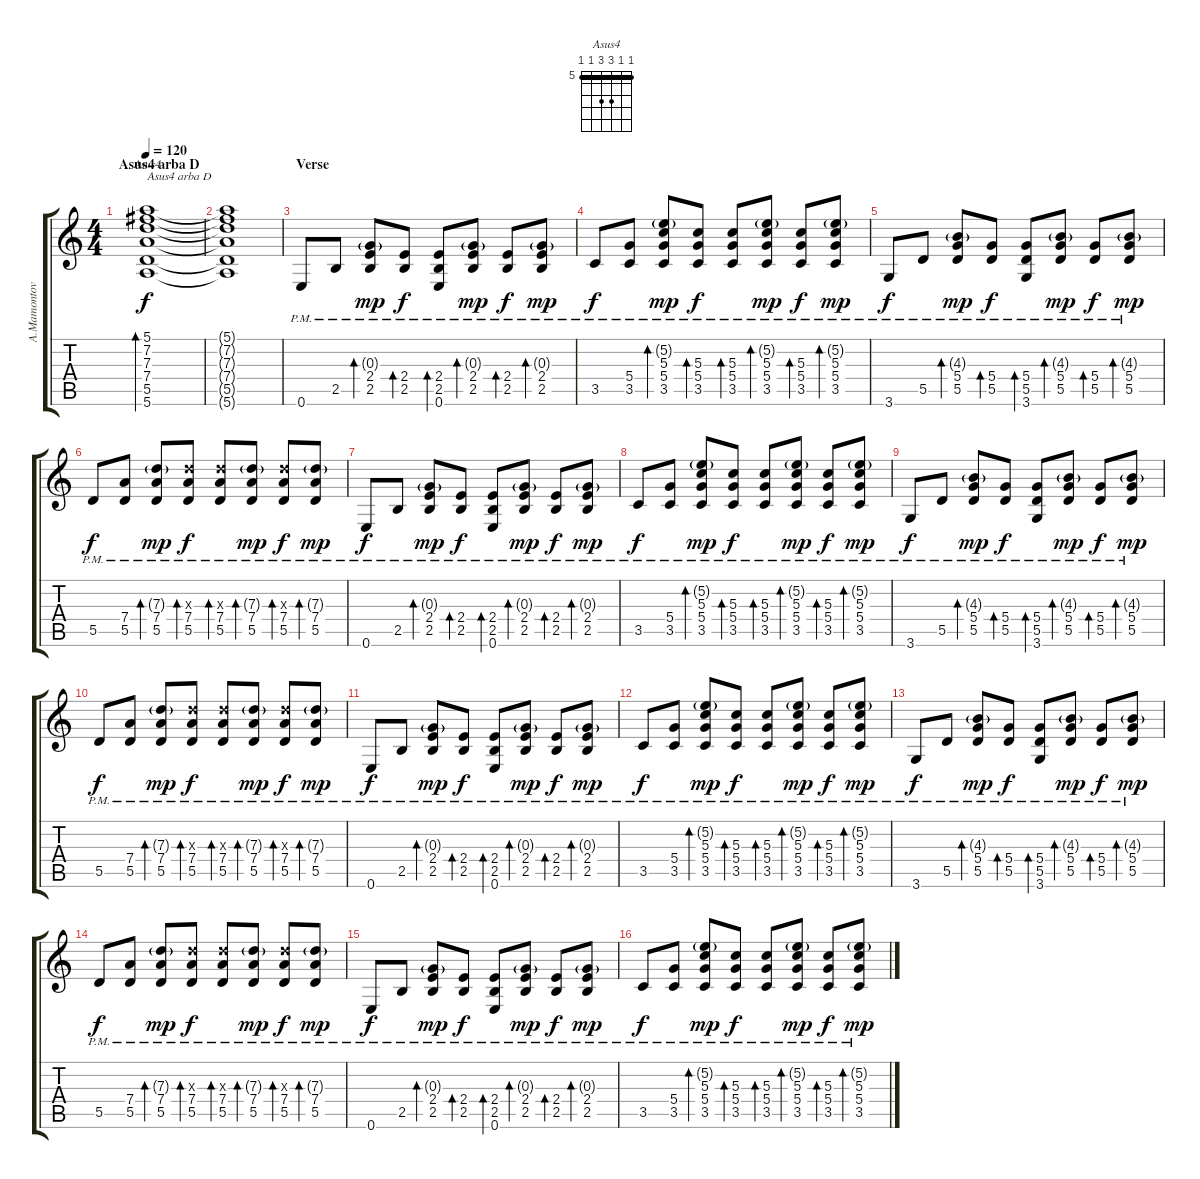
\track ("A.Mamontovas" "A.Mamontov") {instrument electricguitarmuted}
\staff {score tabs}
\tuning (E4 B3 G3 D3 A2 E2) {hide}
\chord ("Asus4" 5 5 7 7 5 5) {firstfret 5 barre 5}
\ts (4 4)
\section ("" "Asus4 arba D")
\tempo 120
\clef g2
\ks c
(5.1 7.2 7.3 7.4 5.5 5.6).1{bd 240 ch "Asus4" txt "Asus4 arba D" dy f} |
(5.1{t} 7.2{t} 7.3{t} 7.4{t} 5.5{t} 5.6{t}).1 |
\section ("" "Verse")
0.6{pm}.8 2.5{pm}.8 (0.3{g} 2.4{pm} 2.5{pm}).8{bd 60 dy mp} (2.4{pm} 2.5{pm}).8{bd 60 dy f} (2.4{pm} 2.5{pm} 0.6{pm}).8{bd 60} (0.3{g} 2.4{pm} 2.5{pm}).8{bd 60 dy mp} (2.4{pm} 2.5{pm}).8{bd 60 dy f} (0.3{g} 2.4{pm} 2.5{pm}).8{bd 60 dy mp} |
3.5{pm}.8{dy f} (5.4{pm} 3.5{pm}).8 (5.2{g} 5.3{pm} 5.4{pm} 3.5{pm}).8{bd 60 dy mp} (5.3{pm} 5.4{pm} 3.5{pm}).8{bd 60 dy f} (5.3{pm} 5.4{pm} 3.5{pm}).8{bd 60} (5.2{g} 5.3{pm} 5.4{pm} 3.5{pm}).8{bd 60 dy mp} (5.3{pm} 5.4{pm} 3.5{pm}).8{bd 60 dy f} (5.2{g} 5.3{pm} 5.4{pm} 3.5{pm}).8{bd 60 dy mp} |
3.6{pm}.8{dy f} 5.5{pm}.8 (4.3{g} 5.4{pm} 5.5{pm}).8{bd 60 dy mp} (5.4{pm} 5.5{pm}).8{bd 60 dy f} (5.4{pm} 5.5{pm} 3.6{pm}).8{bd 60} (4.3{g} 5.4{pm} 5.5{pm}).8{bd 60 dy mp} (5.4{pm} 5.5{pm}).8{bd 60 dy f} (4.3{g} 5.4{pm} 5.5{pm}).8{bd 60 dy mp} |
5.5{pm}.8{dy f} (7.4{pm} 5.5{pm}).8 (7.3{g} 7.4{pm} 5.5{pm}).8{bd 60 dy mp} (7.3{x} 7.4{pm} 5.5{pm}).8{bd 60 dy f} (7.3{x} 7.4{pm} 5.5{pm}).8{bd 60} (7.3{g} 7.4{pm} 5.5{pm}).8{bd 60 dy mp} (7.3{x} 7.4{pm} 5.5{pm}).8{bd 60 dy f} (7.3{g} 7.4{pm} 5.5{pm}).8{bd 60 dy mp} |
0.6{pm}.8{dy f} 2.5{pm}.8 (0.3{g} 2.4{pm} 2.5{pm}).8{bd 60 dy mp} (2.4{pm} 2.5{pm}).8{bd 60 dy f} (2.4{pm} 2.5{pm} 0.6{pm}).8{bd 60} (0.3{g} 2.4{pm} 2.5{pm}).8{bd 60 dy mp} (2.4{pm} 2.5{pm}).8{bd 60 dy f} (0.3{g} 2.4{pm} 2.5{pm}).8{bd 60 dy mp} |
3.5{pm}.8{dy f} (5.4{pm} 3.5{pm}).8 (5.2{g} 5.3{pm} 5.4{pm} 3.5{pm}).8{bd 60 dy mp} (5.3{pm} 5.4{pm} 3.5{pm}).8{bd 60 dy f} (5.3{pm} 5.4{pm} 3.5{pm}).8{bd 60} (5.2{g} 5.3{pm} 5.4{pm} 3.5{pm}).8{bd 60 dy mp} (5.3{pm} 5.4{pm} 3.5{pm}).8{bd 60 dy f} (5.2{g} 5.3{pm} 5.4{pm} 3.5{pm}).8{bd 60 dy mp} |
3.6{pm}.8{dy f} 5.5{pm}.8 (4.3{g} 5.4{pm} 5.5{pm}).8{bd 60 dy mp} (5.4{pm} 5.5{pm}).8{bd 60 dy f} (5.4{pm} 5.5{pm} 3.6{pm}).8{bd 60} (4.3{g} 5.4{pm} 5.5{pm}).8{bd 60 dy mp} (5.4{pm} 5.5{pm}).8{bd 60 dy f} (4.3{g} 5.4{pm} 5.5{pm}).8{bd 60 dy mp} |
5.5{pm}.8{dy f} (7.4{pm} 5.5{pm}).8 (7.3{g} 7.4{pm} 5.5{pm}).8{bd 60 dy mp} (7.3{x} 7.4{pm} 5.5{pm}).8{bd 60 dy f} (7.3{x} 7.4{pm} 5.5{pm}).8{bd 60} (7.3{g} 7.4{pm} 5.5{pm}).8{bd 60 dy mp} (7.3{x} 7.4{pm} 5.5{pm}).8{bd 60 dy f} (7.3{g} 7.4{pm} 5.5{pm}).8{bd 60 dy mp} |
0.6{pm}.8{dy f} 2.5{pm}.8 (0.3{g} 2.4{pm} 2.5{pm}).8{bd 60 dy mp} (2.4{pm} 2.5{pm}).8{bd 60 dy f} (2.4{pm} 2.5{pm} 0.6{pm}).8{bd 60} (0.3{g} 2.4{pm} 2.5{pm}).8{bd 60 dy mp} (2.4{pm} 2.5{pm}).8{bd 60 dy f} (0.3{g} 2.4{pm} 2.5{pm}).8{bd 60 dy mp} |
3.5{pm}.8{dy f} (5.4{pm} 3.5{pm}).8 (5.2{g} 5.3{pm} 5.4{pm} 3.5{pm}).8{bd 60 dy mp} (5.3{pm} 5.4{pm} 3.5{pm}).8{bd 60 dy f} (5.3{pm} 5.4{pm} 3.5{pm}).8{bd 60} (5.2{g} 5.3{pm} 5.4{pm} 3.5{pm}).8{bd 60 dy mp} (5.3{pm} 5.4{pm} 3.5{pm}).8{bd 60 dy f} (5.2{g} 5.3{pm} 5.4{pm} 3.5{pm}).8{bd 60 dy mp} |
3.6{pm}.8{dy f} 5.5{pm}.8 (4.3{g} 5.4{pm} 5.5{pm}).8{bd 60 dy mp} (5.4{pm} 5.5{pm}).8{bd 60 dy f} (5.4{pm} 5.5{pm} 3.6{pm}).8{bd 60} (4.3{g} 5.4{pm} 5.5{pm}).8{bd 60 dy mp} (5.4{pm} 5.5{pm}).8{bd 60 dy f} (4.3{g} 5.4{pm} 5.5{pm}).8{bd 60 dy mp} |
5.5{pm}.8{dy f} (7.4{pm} 5.5{pm}).8 (7.3{g} 7.4{pm} 5.5{pm}).8{bd 60 dy mp} (7.3{x} 7.4{pm} 5.5{pm}).8{bd 60 dy f} (7.3{x} 7.4{pm} 5.5{pm}).8{bd 60} (7.3{g} 7.4{pm} 5.5{pm}).8{bd 60 dy mp} (7.3{x} 7.4{pm} 5.5{pm}).8{bd 60 dy f} (7.3{g} 7.4{pm} 5.5{pm}).8{bd 60 dy mp} |
0.6{pm}.8{dy f} 2.5{pm}.8 (0.3{g} 2.4{pm} 2.5{pm}).8{bd 60 dy mp} (2.4{pm} 2.5{pm}).8{bd 60 dy f} (2.4{pm} 2.5{pm} 0.6{pm}).8{bd 60} (0.3{g} 2.4{pm} 2.5{pm}).8{bd 60 dy mp} (2.4{pm} 2.5{pm}).8{bd 60 dy f} (0.3{g} 2.4{pm} 2.5{pm}).8{bd 60 dy mp} |
3.5{pm}.8{dy f} (5.4{pm} 3.5{pm}).8 (5.2{g} 5.3{pm} 5.4{pm} 3.5{pm}).8{bd 60 dy mp} (5.3{pm} 5.4{pm} 3.5{pm}).8{bd 60 dy f} (5.3{pm} 5.4{pm} 3.5{pm}).8{bd 60} (5.2{g} 5.3{pm} 5.4{pm} 3.5{pm}).8{bd 60 dy mp} (5.3{pm} 5.4{pm} 3.5{pm}).8{bd 60 dy f} (5.2{g} 5.3{pm} 5.4{pm} 3.5{pm}).8{bd 60 dy mp}
